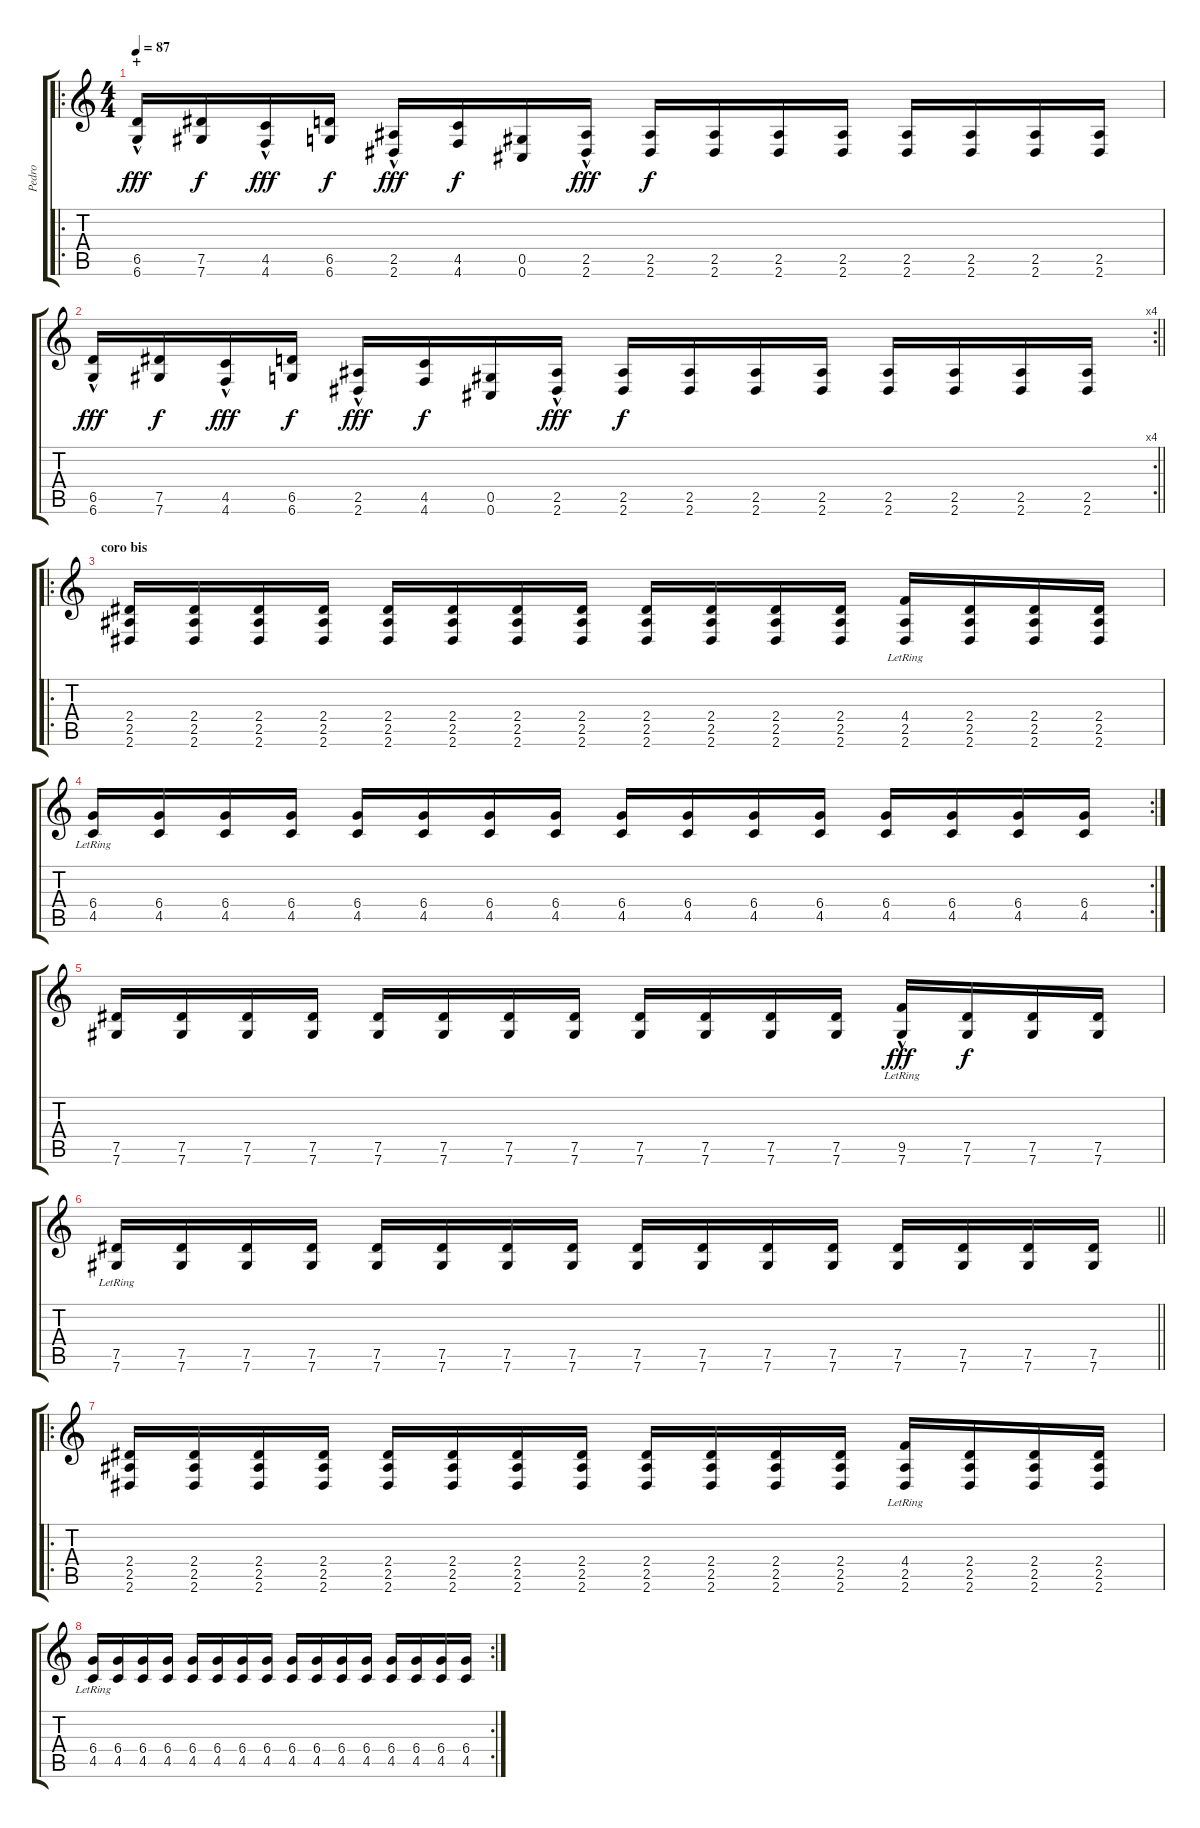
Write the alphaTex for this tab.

\track ("Pedro" "Pedro") {instrument distortionguitar}
\staff {score tabs}
\tuning (Eb4 Bb3 Gb3 Db3 Ab2 Db2) {hide}
\ro
\ts (4 4)
\section ("" "+")
\tempo 87
\clef g2
\ks c
(6.5{hac} 6.6{hac}).16{dy fff} (7.5 7.6).16{dy f} (4.5 4.6{hac}).16{dy fff} (6.5 6.6).16{dy f} (2.5 2.6{hac}).16{dy fff} (4.5 4.6).16{dy f} (0.5 0.6).16 (2.5{hac} 2.6{hac}).16{dy fff} (2.5 2.6).16{dy f} (2.5 2.6).16 (2.5 2.6).16 (2.5 2.6).16 (2.5 2.6).16 (2.5 2.6).16 (2.5 2.6).16 (2.5 2.6).16 |
\rc 4
\barLineRight lightlight
(6.5{hac} 6.6{hac}).16{dy fff} (7.5 7.6).16{dy f} (4.5 4.6{hac}).16{dy fff} (6.5 6.6).16{dy f} (2.5 2.6{hac}).16{dy fff} (4.5 4.6).16{dy f} (0.5 0.6).16 (2.5{hac} 2.6{hac}).16{dy fff} (2.5 2.6).16{dy f} (2.5 2.6).16 (2.5 2.6).16 (2.5 2.6).16 (2.5 2.6).16 (2.5 2.6).16 (2.5 2.6).16 (2.5 2.6).16 |
\ro
\section ("" "coro bis")
(2.4 2.5 2.6).16 (2.4 2.5 2.6).16 (2.4 2.5 2.6).16 (2.4 2.5 2.6).16 (2.4 2.5 2.6).16 (2.4 2.5 2.6).16 (2.4 2.5 2.6).16 (2.4 2.5 2.6).16 (2.4 2.5 2.6).16 (2.4 2.5 2.6).16 (2.4 2.5 2.6).16 (2.4 2.5 2.6).16 (4.4{lr} 2.5 2.6).16 (2.4 2.5 2.6).16 (2.4 2.5 2.6).16 (2.4 2.5 2.6).16 |
\rc 2
(6.4{lr} 4.5).16 (6.4 4.5).16 (6.4 4.5).16 (6.4 4.5).16 (6.4 4.5).16 (6.4 4.5).16 (6.4 4.5).16 (6.4 4.5).16 (6.4 4.5).16 (6.4 4.5).16 (6.4 4.5).16 (6.4 4.5).16 (6.4 4.5).16 (6.4 4.5).16 (6.4 4.5).16 (6.4 4.5).16 |
(7.5 7.6).16 (7.5 7.6).16 (7.5 7.6).16 (7.5 7.6).16 (7.5 7.6).16 (7.5 7.6).16 (7.5 7.6).16 (7.5 7.6).16 (7.5 7.6).16 (7.5 7.6).16 (7.5 7.6).16 (7.5 7.6).16 (9.5{hac lr} 7.6).16{dy fff} (7.5 7.6).16{dy f} (7.5 7.6).16 (7.5 7.6).16 |
\barLineRight lightlight
(7.5{lr} 7.6).16 (7.5 7.6).16 (7.5 7.6).16 (7.5 7.6).16 (7.5 7.6).16 (7.5 7.6).16 (7.5 7.6).16 (7.5 7.6).16 (7.5 7.6).16 (7.5 7.6).16 (7.5 7.6).16 (7.5 7.6).16 (7.5 7.6).16 (7.5 7.6).16 (7.5 7.6).16 (7.5 7.6).16 |
\ro
(2.4 2.5 2.6).16 (2.4 2.5 2.6).16 (2.4 2.5 2.6).16 (2.4 2.5 2.6).16 (2.4 2.5 2.6).16 (2.4 2.5 2.6).16 (2.4 2.5 2.6).16 (2.4 2.5 2.6).16 (2.4 2.5 2.6).16 (2.4 2.5 2.6).16 (2.4 2.5 2.6).16 (2.4 2.5 2.6).16 (4.4{lr} 2.5 2.6).16 (2.4 2.5 2.6).16 (2.4 2.5 2.6).16 (2.4 2.5 2.6).16 |
\rc 2
(6.4{lr} 4.5).16 (6.4 4.5).16 (6.4 4.5).16 (6.4 4.5).16 (6.4 4.5).16 (6.4 4.5).16 (6.4 4.5).16 (6.4 4.5).16 (6.4 4.5).16 (6.4 4.5).16 (6.4 4.5).16 (6.4 4.5).16 (6.4 4.5).16 (6.4 4.5).16 (6.4 4.5).16 (6.4 4.5).16
